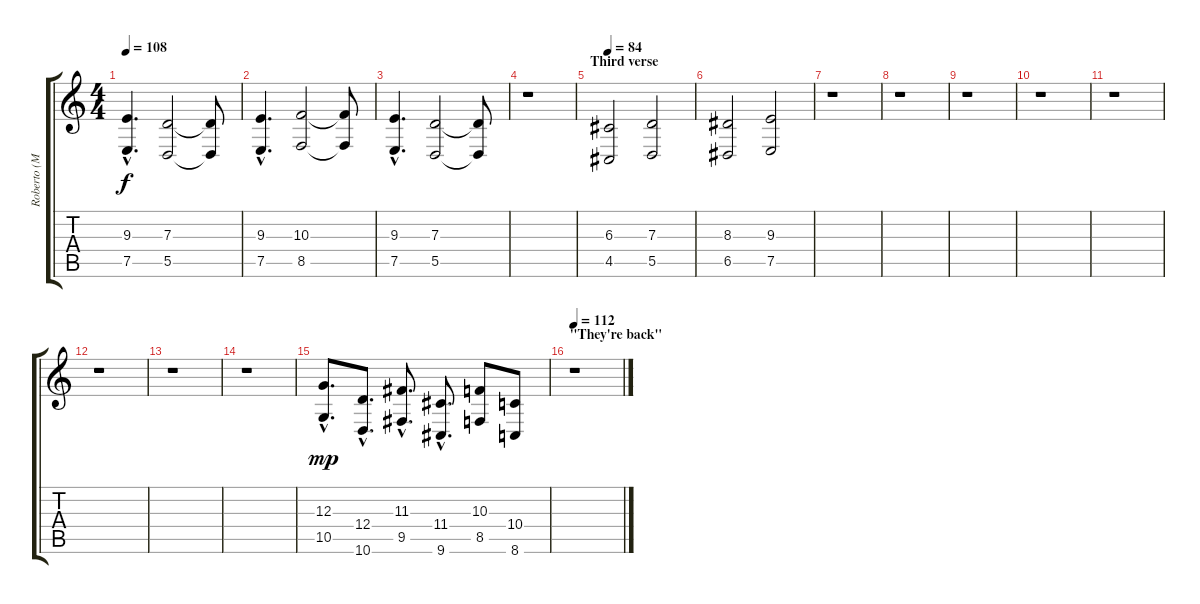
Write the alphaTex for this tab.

\track ("Roberto (MidStrings/Choir)" "Roberto (M") {instrument pad4choir}
\staff {score tabs}
\tuning (E4 B3 G3 D3 A2 E2) {hide}
\ts (4 4)
\tempo 108
\clef g2
\ks c
(9.3{hac} 7.5{hac}).4{d dy f} (7.3 5.5).2 (7.3{t} 5.5{t}).8 |
(9.3{hac} 7.5{hac}).4{d} (10.3 8.5).2 (10.3{t} 8.5{t}).8 |
(9.3{hac} 7.5{hac}).4{d} (7.3 5.5).2 (7.3{t} 5.5{t}).8 |
r.1 |
\section ("" "Third verse")
\tempo 84
(6.3 4.5).2 (7.3 5.5).2 |
(8.3 6.5).2 (9.3 7.5).2 |
r.1 |
r.1 |
r.1 |
r.1 |
r.1 |
r.1 |
r.1 |
r.1 |
(12.3{hac} 10.5{hac}).8{d dy mp} (12.4{hac} 10.6{hac}).8{d} (11.3{hac} 9.5{hac}).8{d} (11.4{hac} 9.6{hac}).8{d} (10.3 8.5).8 (10.4 8.6).8 |
\section ("" "\"They're back\"")
\tempo 112
r.1
